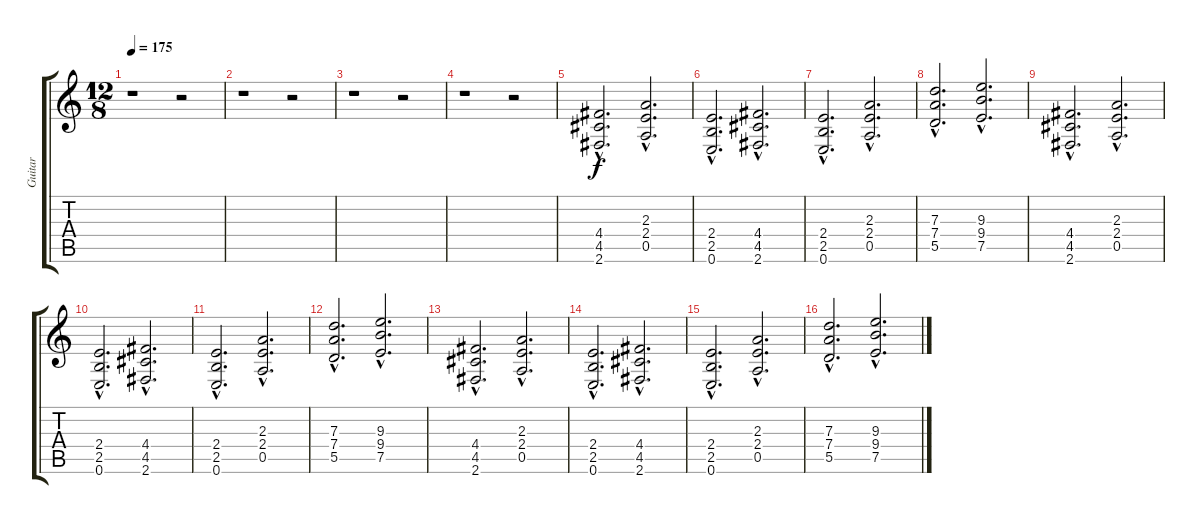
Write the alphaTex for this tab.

\track ("Guitar" "Guitar") {instrument overdrivenguitar}
\staff {score tabs}
\tuning (E4 B3 G3 D3 A2 E2) {hide}
\ts (12 8)
\tempo 175
\clef g2
\ks c
r.1{dy f} r.2 |
r.1 r.2 |
r.1 r.2 |
r.1 r.2 |
(4.4{hac} 4.5{hac} 2.6{hac}).2{d volume 9} (2.3{hac} 2.4{hac} 0.5{hac}).2{d} |
(2.4{hac} 2.5{hac} 0.6{hac}).2{d} (4.4{hac} 4.5{hac} 2.6{hac}).2{d} |
(2.4{hac} 2.5{hac} 0.6{hac}).2{d} (2.3{hac} 2.4{hac} 0.5{hac}).2{d} |
(7.3{hac} 7.4{hac} 5.5{hac}).2{d} (9.3{hac} 9.4{hac} 7.5{hac}).2{d} |
(4.4{hac} 4.5{hac} 2.6{hac}).2{d} (2.3{hac} 2.4{hac} 0.5{hac}).2{d} |
(2.4{hac} 2.5{hac} 0.6{hac}).2{d} (4.4{hac} 4.5{hac} 2.6{hac}).2{d} |
(2.4{hac} 2.5{hac} 0.6{hac}).2{d} (2.3{hac} 2.4{hac} 0.5{hac}).2{d} |
(7.3{hac} 7.4{hac} 5.5{hac}).2{d} (9.3{hac} 9.4{hac} 7.5{hac}).2{d} |
(4.4{hac} 4.5{hac} 2.6{hac}).2{d} (2.3{hac} 2.4{hac} 0.5{hac}).2{d} |
(2.4{hac} 2.5{hac} 0.6{hac}).2{d} (4.4{hac} 4.5{hac} 2.6{hac}).2{d} |
(2.4{hac} 2.5{hac} 0.6{hac}).2{d} (2.3{hac} 2.4{hac} 0.5{hac}).2{d} |
(7.3{hac} 7.4{hac} 5.5{hac}).2{d} (9.3{hac} 9.4{hac} 7.5{hac}).2{d}
